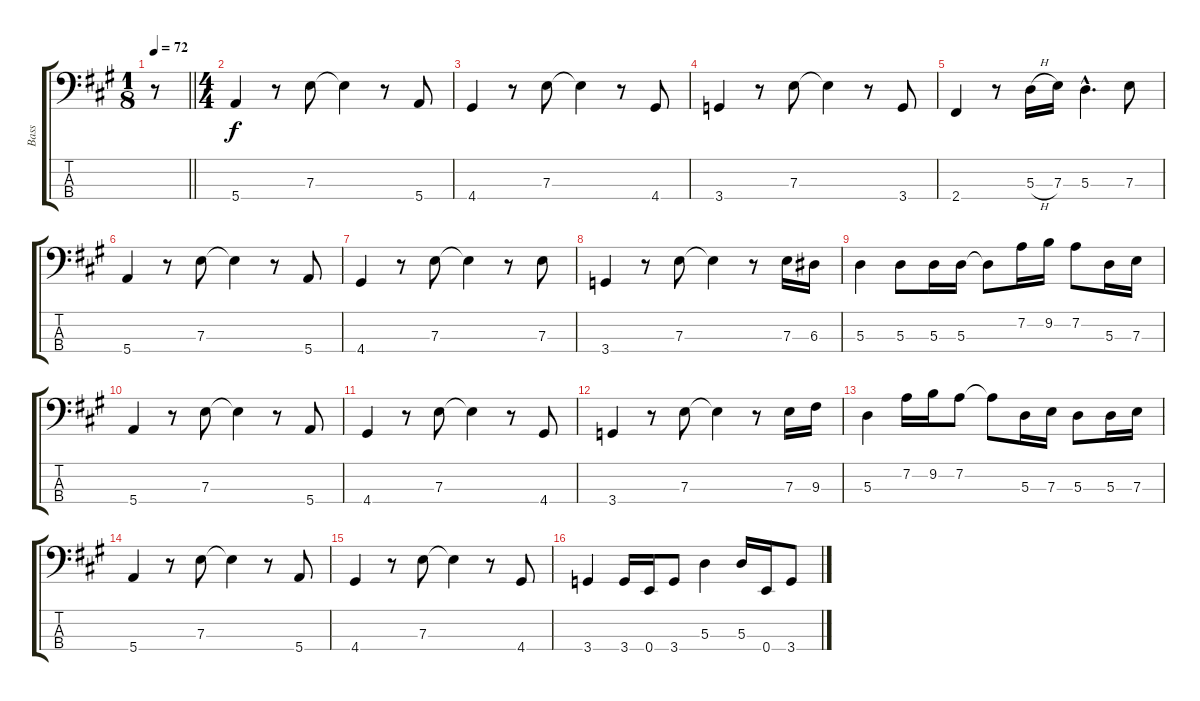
\track ("Bass" "Bass") {instrument acousticguitarnylon}
\staff {score tabs}
\tuning (G2 D2 A1 E1) {hide}
\ts (1 8)
\tempo 72
\clef f4
\barLineRight lightlight
\ks a
r.8{dy f instrument acousticguitarnylon} |
\ts (4 4)
5.4.4 r.8 7.3.8 7.3{t}.4 r.8 5.4.8 |
4.4.4 r.8 7.3.8 7.3{t}.4 r.8 4.4.8 |
3.4.4 r.8 7.3.8 7.3{t}.4 r.8 3.4.8 |
2.4.4 r.8 5.3{h}.16 7.3.16 5.3{hac}.4{d} 7.3.8 |
5.4.4 r.8 7.3.8 7.3{t}.4 r.8 5.4.8 |
4.4.4 r.8 7.3.8 7.3{t}.4 r.8 7.3.8 |
3.4.4 r.8 7.3.8 7.3{t}.4 r.8 7.3.16 6.3.16 |
5.3.4 5.3.8 5.3.16 5.3.16 5.3{t}.8 7.2.16 9.2.16 7.2.8 5.3.16 7.3.16 |
5.4.4 r.8 7.3.8 7.3{t}.4 r.8 5.4.8 |
4.4.4 r.8 7.3.8 7.3{t}.4 r.8 4.4.8 |
3.4.4 r.8 7.3.8 7.3{t}.4 r.8 7.3.16 9.3.16 |
5.3.4 7.2.16 9.2.16 7.2.8 7.2{t}.8 5.3.16 7.3.16 5.3.8 5.3.16 7.3.16 |
5.4.4 r.8 7.3.8 7.3{t}.4 r.8 5.4.8 |
4.4.4 r.8 7.3.8 7.3{t}.4 r.8 4.4.8 |
3.4.4 3.4.16 0.4.16 3.4.8 5.3.4 5.3.16 0.4.16 3.4.8
